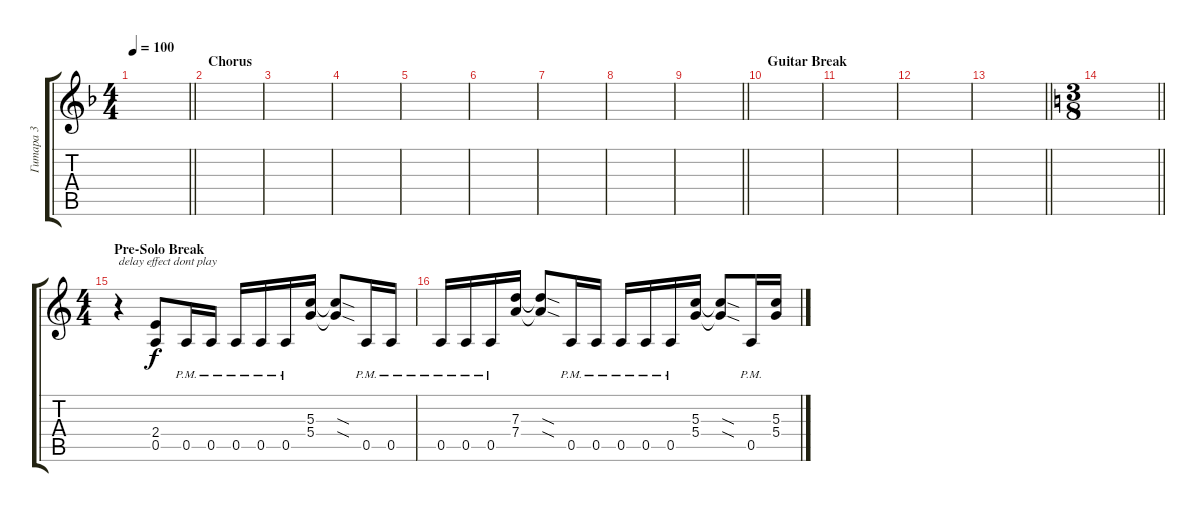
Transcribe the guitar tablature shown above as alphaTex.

\track ("Гитара 3" "Гитара 3") {instrument distortionguitar}
\staff {score tabs}
\tuning (E4 B3 G3 D3 A2 E2) {hide}
\ts (4 4)
\tempo 100
\clef g2
\barLineRight lightlight
\ks dminor
|
\section ("" "Chorus")
|
|
|
|
|
|
|
\barLineRight lightlight
|
\section ("" "Guitar Break")
|
|
|
\barLineRight lightlight
|
\ts (3 8)
\barLineRight lightlight
\ks aminor
|
\ts (4 4)
\section ("" "Pre-Solo Break")
r.4{txt "delay effect dont play" volume 8} (2.4 0.5).8 0.5{pm}.16{volume 0} 0.5{pm}.16 0.5{pm}.16 0.5{pm}.16 0.5{pm}.16 (5.3 5.4).16 (5.3{sod t} 5.4{sod t}).8 0.5{pm}.16 0.5{pm}.16{volume 8} |
0.5{pm}.16 0.5{pm}.16 0.5{pm}.16 (7.3 7.4).16 (7.3{sod t} 7.4{sod t}).8 0.5{pm}.16 0.5{pm}.16 0.5{pm}.16 0.5{pm}.16 0.5{pm}.16 (5.3 5.4).16 (5.3{sod t} 5.4{sod t}).8 0.5{pm}.16 (5.3 5.4).16
